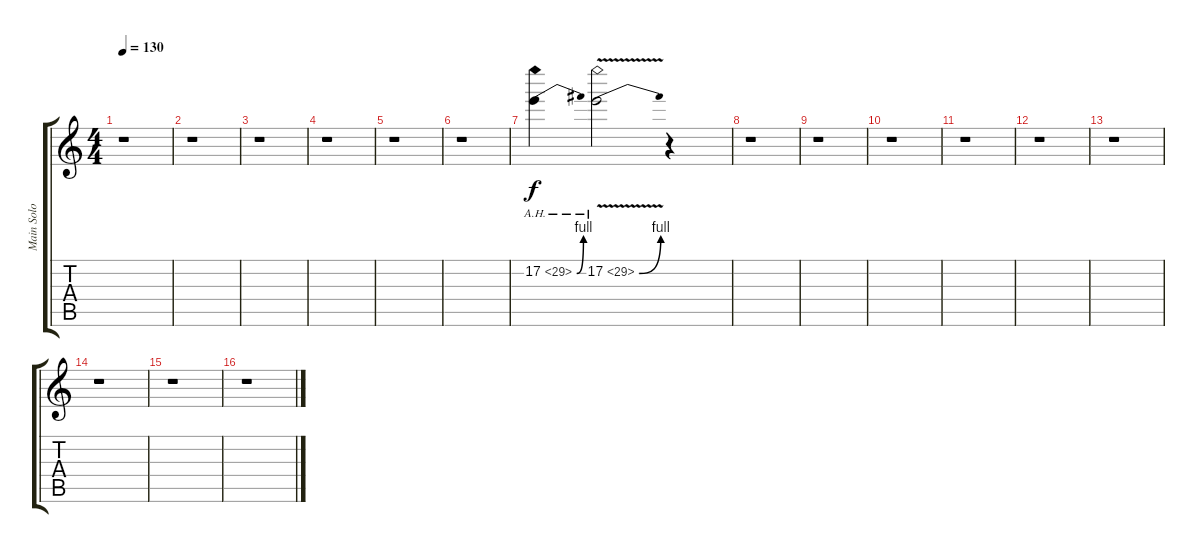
\track ("Main Solo Guitar" "Main Solo ") {instrument distortionguitar}
\staff {score tabs}
\tuning (E4 B3 G3 D3 A2 E2) {hide}
\ts (4 4)
\tempo 130
\clef g2
\ks c
r.1{dy f} |
r.1 |
r.1 |
r.1 |
r.1 |
r.1 |
17.2{be (bend 0 0 60 4) ah 12}.4 17.2{be (bend 0 0 60 4) ah 12 v}.2 r.4 |
r.1 |
r.1 |
r.1 |
r.1 |
r.1 |
r.1 |
r.1 |
r.1 |
r.1
